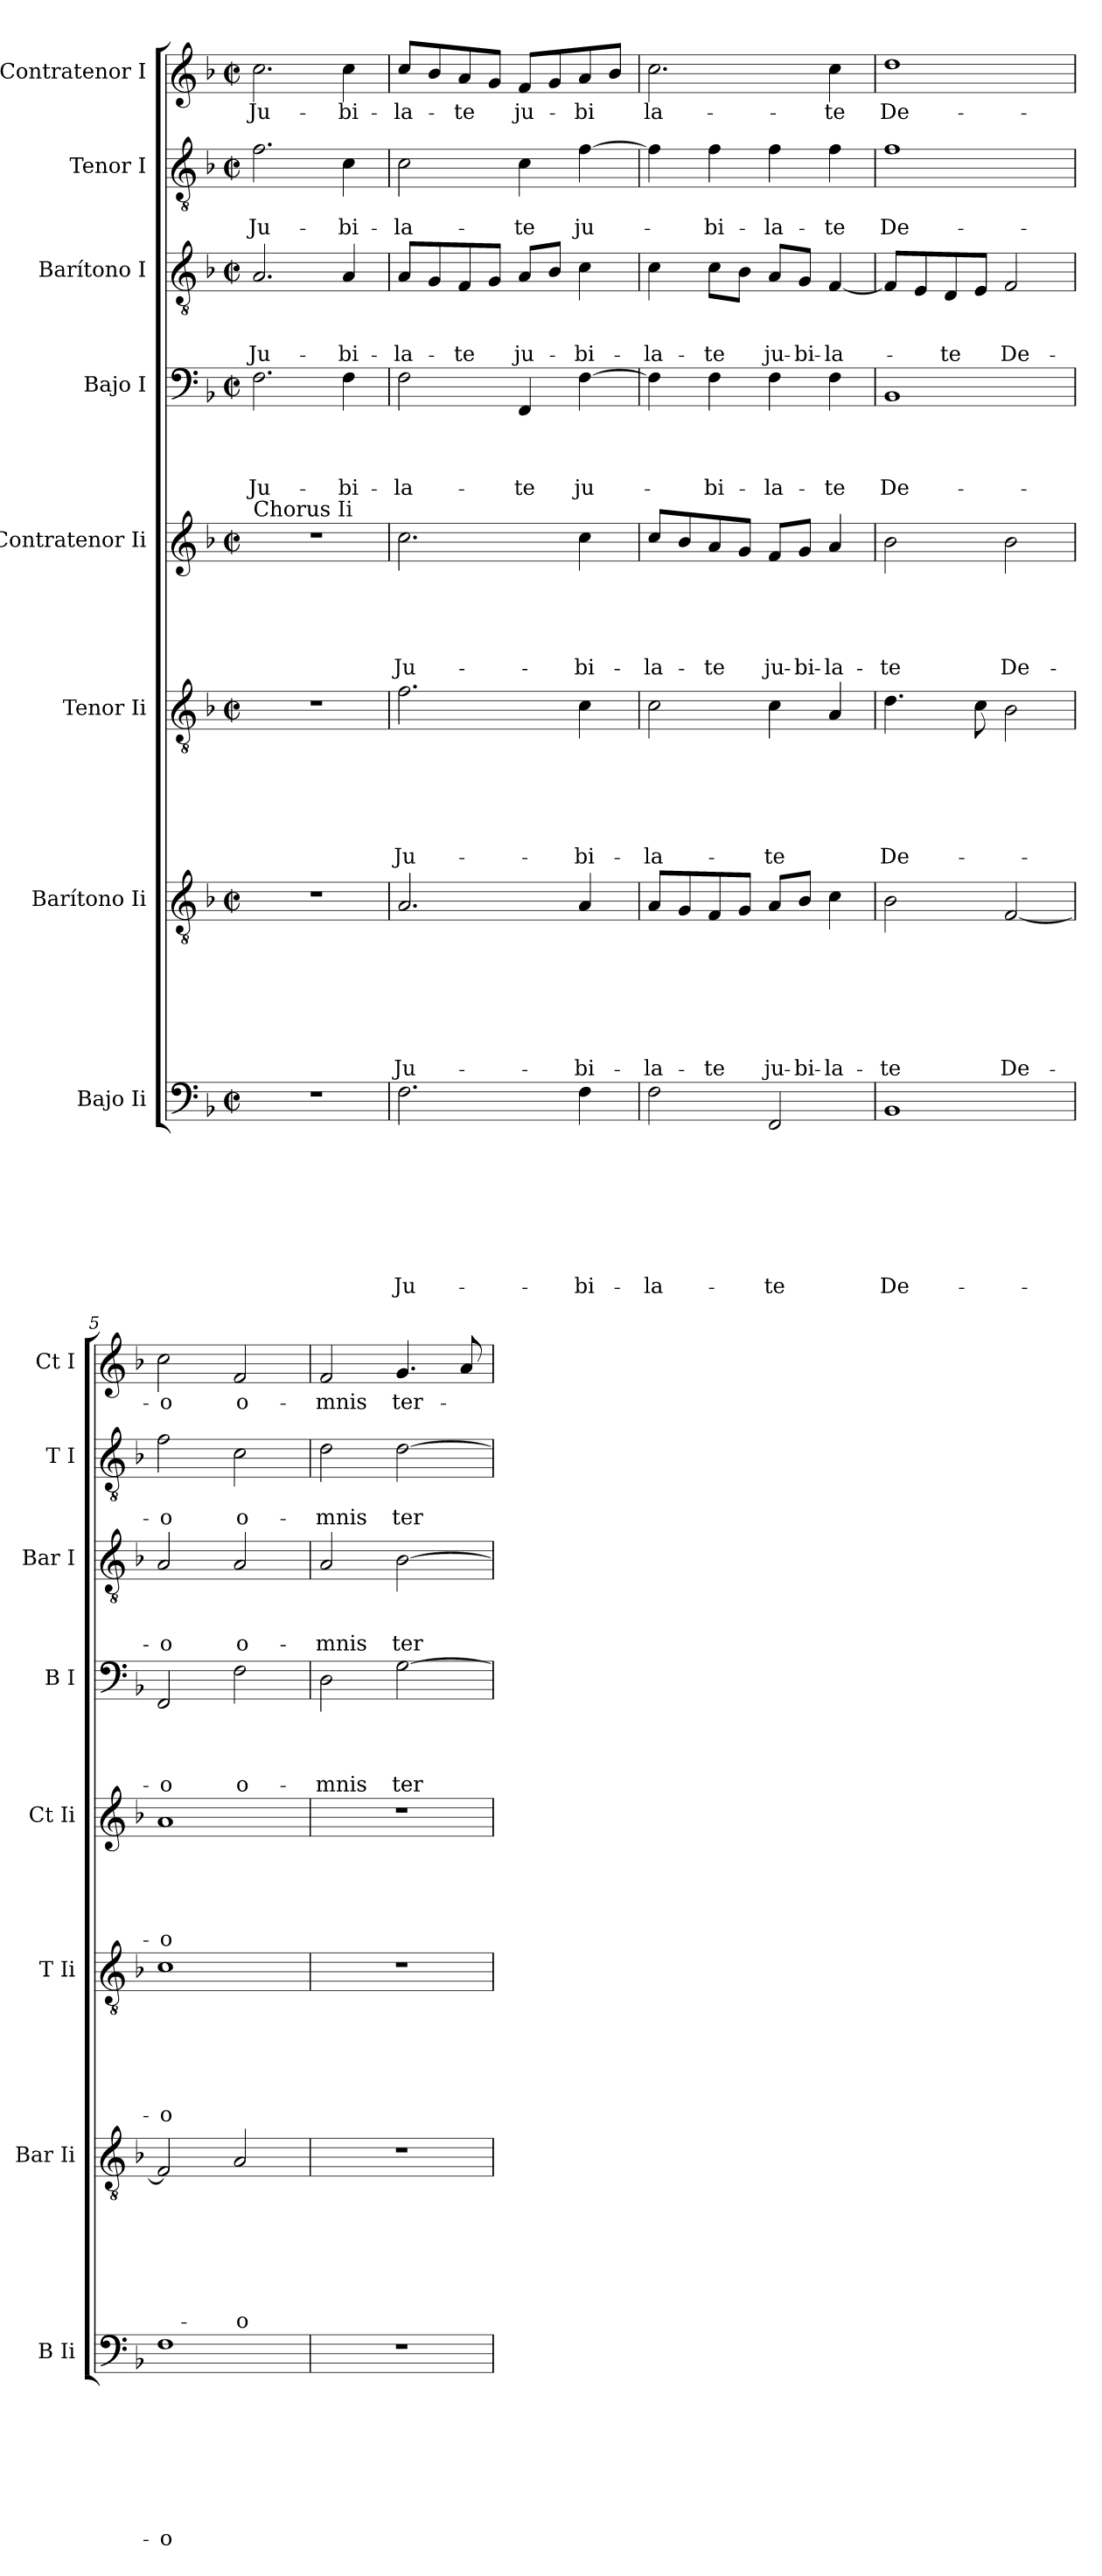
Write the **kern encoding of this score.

**kern	**text	**text	**text	**text	**text	**text	**text	**text	**kern	**text	**text	**text	**text	**text	**text	**text	**kern	**text	**text	**text	**text	**text	**text	**kern	**text	**text	**text	**text	**text	**kern	**text	**text	**text	**text	**kern	**text	**text	**text	**kern	**text	**text	**kern	**text
*part8	*part8	*part8	*part8	*part8	*part8	*part8	*part8	*part8	*part7	*part7	*part7	*part7	*part7	*part7	*part7	*part7	*part6	*part6	*part6	*part6	*part6	*part6	*part6	*part5	*part5	*part5	*part5	*part5	*part5	*part4	*part4	*part4	*part4	*part4	*part3	*part3	*part3	*part3	*part2	*part2	*part2	*part1	*part1
*staff8	*staff8	*staff8	*staff8	*staff8	*staff8	*staff8	*staff8	*staff8	*staff7	*staff7	*staff7	*staff7	*staff7	*staff7	*staff7	*staff7	*staff6	*staff6	*staff6	*staff6	*staff6	*staff6	*staff6	*staff5	*staff5	*staff5	*staff5	*staff5	*staff5	*staff4	*staff4	*staff4	*staff4	*staff4	*staff3	*staff3	*staff3	*staff3	*staff2	*staff2	*staff2	*staff1	*staff1
*I"Bajo Ii	*	*	*	*	*	*	*	*	*I"Barítono Ii	*	*	*	*	*	*	*	*I"Tenor Ii	*	*	*	*	*	*	*I"Contratenor Ii	*	*	*	*	*	*I"Bajo I	*	*	*	*	*I"Barítono I	*	*	*	*I"Tenor I	*	*	*I"Contratenor I	*
*I'B Ii	*	*	*	*	*	*	*	*	*I'Bar Ii	*	*	*	*	*	*	*	*I'T Ii	*	*	*	*	*	*	*I'Ct Ii	*	*	*	*	*	*I'B I	*	*	*	*	*I'Bar I	*	*	*	*I'T I	*	*	*I'Ct I	*
*clefF4	*	*	*	*	*	*	*	*	*clefGv2	*	*	*	*	*	*	*	*clefGv2	*	*	*	*	*	*	*clefG2	*	*	*	*	*	*clefF4	*	*	*	*	*clefGv2	*	*	*	*clefGv2	*	*	*clefG2	*
*k[b-]	*	*	*	*	*	*	*	*	*k[b-]	*	*	*	*	*	*	*	*k[b-]	*	*	*	*	*	*	*k[b-]	*	*	*	*	*	*k[b-]	*	*	*	*	*k[b-]	*	*	*	*k[b-]	*	*	*k[b-]	*
*F:	*	*	*	*	*	*	*	*	*F:	*	*	*	*	*	*	*	*F:	*	*	*	*	*	*	*F:	*	*	*	*	*	*F:	*	*	*	*	*F:	*	*	*	*F:	*	*	*F:	*
*M2/2	*	*	*	*	*	*	*	*	*M2/2	*	*	*	*	*	*	*	*M2/2	*	*	*	*	*	*	*M2/2	*	*	*	*	*	*M2/2	*	*	*	*	*M2/2	*	*	*	*M2/2	*	*	*M2/2	*
*met(c|)	*	*	*	*	*	*	*	*	*met(c|)	*	*	*	*	*	*	*	*met(c|)	*	*	*	*	*	*	*met(c|)	*	*	*	*	*	*met(c|)	*	*	*	*	*met(c|)	*	*	*	*met(c|)	*	*	*met(c|)	*
=1	=1	=1	=1	=1	=1	=1	=1	=1	=1	=1	=1	=1	=1	=1	=1	=1	=1	=1	=1	=1	=1	=1	=1	=1	=1	=1	=1	=1	=1	=1	=1	=1	=1	=1	=1	=1	=1	=1	=1	=1	=1	=1	=1
!	!	!	!	!	!	!	!	!	!	!	!	!	!	!	!	!	!	!	!	!	!	!	!	!LO:TX:a:t=Chorus Ii	!	!	!	!	!	!	!	!	!	!	!	!	!	!	!	!	!	!	!
!	!	!	!	!	!	!	!	!	!	!	!	!	!	!	!	!	!	!	!	!	!	!	!	!	!	!	!	!	!	!	!	!	!	!LO:LY:b	!	!	!	!LO:LY:b	!	!	!LO:LY:b	!	!LO:LY:b
1r	.	.	.	.	.	.	.	.	1r	.	.	.	.	.	.	.	1r	.	.	.	.	.	.	1r	.	.	.	.	.	2.F\	.	.	.	Ju-	2.A/	.	.	Ju-	2.f\	.	Ju-	2.cc\	Ju-
!	!	!	!	!	!	!	!	!	!	!	!	!	!	!	!	!	!	!	!	!	!	!	!	!	!	!	!	!	!	!	!	!	!	!LO:LY:b	!	!	!	!LO:LY:b	!	!	!LO:LY:b	!	!LO:LY:b
.	.	.	.	.	.	.	.	.	.	.	.	.	.	.	.	.	.	.	.	.	.	.	.	.	.	.	.	.	.	4F\	.	.	.	-bi-	4A/	.	.	-bi-	4c\	.	-bi-	4cc\	-bi-
=2	=2	=2	=2	=2	=2	=2	=2	=2	=2	=2	=2	=2	=2	=2	=2	=2	=2	=2	=2	=2	=2	=2	=2	=2	=2	=2	=2	=2	=2	=2	=2	=2	=2	=2	=2	=2	=2	=2	=2	=2	=2	=2	=2
!	!	!	!	!	!	!	!	!LO:LY:b	!	!	!	!	!	!	!	!LO:LY:b	!	!	!	!	!	!	!LO:LY:b	!	!	!	!	!	!LO:LY:b	!	!	!	!	!LO:LY:b	!	!	!	!LO:LY:b	!	!	!LO:LY:b	!	!LO:LY:b
2.F\	.	.	.	.	.	.	.	Ju-	2.A/	.	.	.	.	.	.	Ju-	2.f\	.	.	.	.	.	Ju-	2.cc\	.	.	.	.	Ju-	2F\	.	.	.	-la-	8A/L	.	.	-la-	2c\	.	-la-	8cc/L	-la-
.	.	.	.	.	.	.	.	.	.	.	.	.	.	.	.	.	.	.	.	.	.	.	.	.	.	.	.	.	.	.	.	.	.	.	8G/	.	.	.	.	.	.	8b-/	.
!	!	!	!	!	!	!	!	!	!	!	!	!	!	!	!	!	!	!	!	!	!	!	!	!	!	!	!	!	!	!	!	!	!	!	!	!	!	!LO:LY:b	!	!	!	!	!LO:LY:b
.	.	.	.	.	.	.	.	.	.	.	.	.	.	.	.	.	.	.	.	.	.	.	.	.	.	.	.	.	.	.	.	.	.	.	8F/	.	.	-te	.	.	.	8a/	-te
.	.	.	.	.	.	.	.	.	.	.	.	.	.	.	.	.	.	.	.	.	.	.	.	.	.	.	.	.	.	.	.	.	.	.	8G/J	.	.	.	.	.	.	8g/J	.
!	!	!	!	!	!	!	!	!	!	!	!	!	!	!	!	!	!	!	!	!	!	!	!	!	!	!	!	!	!	!	!	!	!	!LO:LY:b	!	!	!	!LO:LY:b	!	!	!LO:LY:b	!	!LO:LY:b
.	.	.	.	.	.	.	.	.	.	.	.	.	.	.	.	.	.	.	.	.	.	.	.	.	.	.	.	.	.	4FF/	.	.	.	-te	8A/L	.	.	ju-	4c\	.	-te	8f/L	ju-
.	.	.	.	.	.	.	.	.	.	.	.	.	.	.	.	.	.	.	.	.	.	.	.	.	.	.	.	.	.	.	.	.	.	.	8B-/J	.	.	.	.	.	.	8g/	.
!	!	!	!	!	!	!	!	!LO:LY:b	!	!	!	!	!	!	!	!LO:LY:b	!	!	!	!	!	!	!LO:LY:b	!	!	!	!	!	!LO:LY:b	!	!	!	!	!LO:LY:b	!	!	!	!LO:LY:b	!	!	!LO:LY:b	!	!LO:LY:b
4F\	.	.	.	.	.	.	.	-bi-	4A/	.	.	.	.	.	.	-bi-	4c\	.	.	.	.	.	-bi-	4cc\	.	.	.	.	-bi-	[>4F\	.	.	.	ju-	4c\	.	.	-bi-	[>4f\	.	ju-	8a/	-bi
.	.	.	.	.	.	.	.	.	.	.	.	.	.	.	.	.	.	.	.	.	.	.	.	.	.	.	.	.	.	.	.	.	.	.	.	.	.	.	.	.	.	8b-/J	.
=3	=3	=3	=3	=3	=3	=3	=3	=3	=3	=3	=3	=3	=3	=3	=3	=3	=3	=3	=3	=3	=3	=3	=3	=3	=3	=3	=3	=3	=3	=3	=3	=3	=3	=3	=3	=3	=3	=3	=3	=3	=3	=3	=3
!	!	!	!	!	!	!	!	!LO:LY:b	!	!	!	!	!	!	!	!LO:LY:b	!	!	!	!	!	!	!LO:LY:b	!	!	!	!	!	!LO:LY:b	!	!	!	!	!	!	!	!	!LO:LY:b	!	!	!	!	!LO:LY:b
2F\	.	.	.	.	.	.	.	-la-	8A/L	.	.	.	.	.	.	-la-	2c\	.	.	.	.	.	-la-	8cc/L	.	.	.	.	-la-	4F\]	.	.	.	.	4c\	.	.	-la-	4f\]	.	.	2.cc\	la-
.	.	.	.	.	.	.	.	.	8G/	.	.	.	.	.	.	.	.	.	.	.	.	.	.	8b-/	.	.	.	.	.	.	.	.	.	.	.	.	.	.	.	.	.	.	.
!	!	!	!	!	!	!	!	!	!	!	!	!	!	!	!	!LO:LY:b	!	!	!	!	!	!	!	!	!	!	!	!	!LO:LY:b	!	!	!	!	!LO:LY:b	!	!	!	!LO:LY:b	!	!	!LO:LY:b	!	!
.	.	.	.	.	.	.	.	.	8F/	.	.	.	.	.	.	-te	.	.	.	.	.	.	.	8a/	.	.	.	.	-te	4F\	.	.	.	-bi-	8c\L	.	.	-te	4f\	.	-bi-	.	.
.	.	.	.	.	.	.	.	.	8G/J	.	.	.	.	.	.	.	.	.	.	.	.	.	.	8g/J	.	.	.	.	.	.	.	.	.	.	8B-\J	.	.	.	.	.	.	.	.
!	!	!	!	!	!	!	!	!LO:LY:b	!	!	!	!	!	!	!	!LO:LY:b	!	!	!	!	!	!	!LO:LY:b	!	!	!	!	!	!LO:LY:b	!	!	!	!	!LO:LY:b	!	!	!	!LO:LY:b	!	!	!LO:LY:b	!	!
2FF/	.	.	.	.	.	.	.	-te	8A/L	.	.	.	.	.	.	ju-	4c\	.	.	.	.	.	-te	8f/L	.	.	.	.	ju-	4F\	.	.	.	-la-	8A/L	.	.	ju-	4f\	.	-la-	.	.
!	!	!	!	!	!	!	!	!	!	!	!	!	!	!	!	!LO:LY:b	!	!	!	!	!	!	!	!	!	!	!	!	!LO:LY:b	!	!	!	!	!	!	!	!	!LO:LY:b	!	!	!	!	!
.	.	.	.	.	.	.	.	.	8B-/J	.	.	.	.	.	.	-bi-	.	.	.	.	.	.	.	8g/J	.	.	.	.	-bi-	.	.	.	.	.	8G/J	.	.	-bi-	.	.	.	.	.
!	!	!	!	!	!	!	!	!	!	!	!	!	!	!	!	!LO:LY:b	!	!	!	!	!	!	!	!	!	!	!	!	!LO:LY:b	!	!	!	!	!LO:LY:b	!	!	!	!LO:LY:b	!	!	!LO:LY:b	!	!LO:LY:b
.	.	.	.	.	.	.	.	.	4c\	.	.	.	.	.	.	-la-	4A/	.	.	.	.	.	.	4a/	.	.	.	.	-la-	4F\	.	.	.	-te	[<4F/	.	.	-la-	4f\	.	-te	4cc\	-te
=4	=4	=4	=4	=4	=4	=4	=4	=4	=4	=4	=4	=4	=4	=4	=4	=4	=4	=4	=4	=4	=4	=4	=4	=4	=4	=4	=4	=4	=4	=4	=4	=4	=4	=4	=4	=4	=4	=4	=4	=4	=4	=4	=4
!	!	!	!	!	!	!	!	!LO:LY:b	!	!	!	!	!	!	!	!LO:LY:b	!	!	!	!	!	!	!LO:LY:b	!	!	!	!	!	!LO:LY:b	!	!	!	!	!LO:LY:b	!	!	!	!	!	!	!LO:LY:b	!	!LO:LY:b
1BB-	.	.	.	.	.	.	.	De-	2B-\	.	.	.	.	.	.	-te	4.d\	.	.	.	.	.	De-	2b-\	.	.	.	.	-te	1BB-	.	.	.	De-	8F/L]	.	.	.	1f	.	De-	1dd	De-
.	.	.	.	.	.	.	.	.	.	.	.	.	.	.	.	.	.	.	.	.	.	.	.	.	.	.	.	.	.	.	.	.	.	.	8E/	.	.	.	.	.	.	.	.
!	!	!	!	!	!	!	!	!	!	!	!	!	!	!	!	!	!	!	!	!	!	!	!	!	!	!	!	!	!	!	!	!	!	!	!	!	!	!LO:LY:b	!	!	!	!	!
.	.	.	.	.	.	.	.	.	.	.	.	.	.	.	.	.	.	.	.	.	.	.	.	.	.	.	.	.	.	.	.	.	.	.	8D/	.	.	-te	.	.	.	.	.
.	.	.	.	.	.	.	.	.	.	.	.	.	.	.	.	.	8c\	.	.	.	.	.	.	.	.	.	.	.	.	.	.	.	.	.	8E/J	.	.	.	.	.	.	.	.
!	!	!	!	!	!	!	!	!	!	!	!	!	!	!	!	!LO:LY:b	!	!	!	!	!	!	!	!	!	!	!	!	!LO:LY:b	!	!	!	!	!	!	!	!	!LO:LY:b	!	!	!	!	!
.	.	.	.	.	.	.	.	.	[<2F/	.	.	.	.	.	.	De-	2B-\	.	.	.	.	.	.	2b-\	.	.	.	.	De-	.	.	.	.	.	2F/	.	.	De-	.	.	.	.	.
=5	=5	=5	=5	=5	=5	=5	=5	=5	=5	=5	=5	=5	=5	=5	=5	=5	=5	=5	=5	=5	=5	=5	=5	=5	=5	=5	=5	=5	=5	=5	=5	=5	=5	=5	=5	=5	=5	=5	=5	=5	=5	=5	=5
!	!	!	!	!	!	!	!	!LO:LY:b	!	!	!	!	!	!	!	!	!	!	!	!	!	!	!LO:LY:b	!	!	!	!	!	!LO:LY:b	!	!	!	!	!LO:LY:b	!	!	!	!LO:LY:b	!	!	!LO:LY:b	!	!LO:LY:b
1F	.	.	.	.	.	.	.	-o	2F/]	.	.	.	.	.	.	.	1c	.	.	.	.	.	-o	1a	.	.	.	.	-o	2FF/	.	.	.	-o	2A/	.	.	-o	2f\	.	-o	2cc\	-o
!	!	!	!	!	!	!	!	!	!	!	!	!	!	!	!	!LO:LY:b	!	!	!	!	!	!	!	!	!	!	!	!	!	!	!	!	!	!LO:LY:b	!	!	!	!LO:LY:b	!	!	!LO:LY:b	!	!LO:LY:b
.	.	.	.	.	.	.	.	.	2A/	.	.	.	.	.	.	-o	.	.	.	.	.	.	.	.	.	.	.	.	.	2F\	.	.	.	o-	2A/	.	.	o-	2c\	.	o-	2f/	o-
=6	=6	=6	=6	=6	=6	=6	=6	=6	=6	=6	=6	=6	=6	=6	=6	=6	=6	=6	=6	=6	=6	=6	=6	=6	=6	=6	=6	=6	=6	=6	=6	=6	=6	=6	=6	=6	=6	=6	=6	=6	=6	=6	=6
!	!	!	!	!	!	!	!	!	!	!	!	!	!	!	!	!	!	!	!	!	!	!	!	!	!	!	!	!	!	!	!	!	!	!LO:LY:b	!	!	!	!LO:LY:b	!	!	!LO:LY:b	!	!LO:LY:b
1r	.	.	.	.	.	.	.	.	1r	.	.	.	.	.	.	.	1r	.	.	.	.	.	.	1r	.	.	.	.	.	2D\	.	.	.	-mnis	2A/	.	.	-mnis	2d\	.	-mnis	2f/	-mnis
!	!	!	!	!	!	!	!	!	!	!	!	!	!	!	!	!	!	!	!	!	!	!	!	!	!	!	!	!	!	!	!	!	!	!LO:LY:b	!	!	!	!LO:LY:b	!	!	!LO:LY:b	!	!LO:LY:b
.	.	.	.	.	.	.	.	.	.	.	.	.	.	.	.	.	.	.	.	.	.	.	.	.	.	.	.	.	.	[>2G\	.	.	.	ter-	[>2B-\	.	.	ter-	[>2d\	.	ter-	4.g/	ter-
.	.	.	.	.	.	.	.	.	.	.	.	.	.	.	.	.	.	.	.	.	.	.	.	.	.	.	.	.	.	.	.	.	.	.	.	.	.	.	.	.	.	8a/	.
=	=	=	=	=	=	=	=	=	=	=	=	=	=	=	=	=	=	=	=	=	=	=	=	=	=	=	=	=	=	=	=	=	=	=	=	=	=	=	=	=	=	=	=
*-	*-	*-	*-	*-	*-	*-	*-	*-	*-	*-	*-	*-	*-	*-	*-	*-	*-	*-	*-	*-	*-	*-	*-	*-	*-	*-	*-	*-	*-	*-	*-	*-	*-	*-	*-	*-	*-	*-	*-	*-	*-	*-	*-
